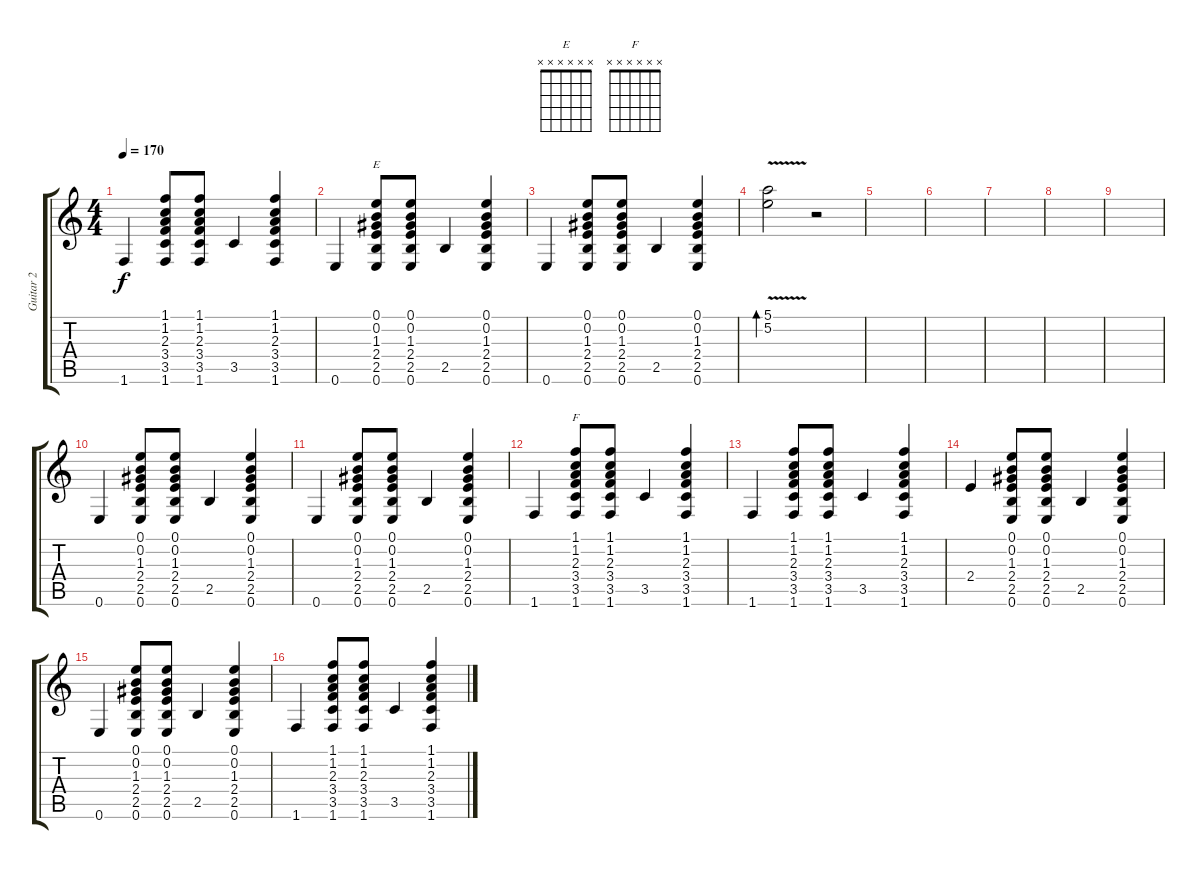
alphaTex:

\track ("Guitar 2" "Guitar 2") {instrument electricguitarclean}
\staff {score tabs}
\tuning (E4 B3 G3 D3 A2 E2) {hide}
\chord ("E" x x x x x x)
\chord ("F" x x x x x x)
\ts (4 4)
\tempo 170
\clef g2
\ks c
1.6.4{dy f} (1.1 1.2 2.3 3.4 3.5 1.6).8 (1.1 1.2 2.3 3.4 3.5 1.6).8 3.5.4 (1.1 1.2 2.3 3.4 3.5 1.6).4 |
0.6.4 (0.1 0.2 1.3 2.4 2.5 0.6).8{ch "E"} (0.1 0.2 1.3 2.4 2.5 0.6).8 2.5.4 (0.1 0.2 1.3 2.4 2.5 0.6).4 |
0.6.4 (0.1 0.2 1.3 2.4 2.5 0.6).8 (0.1 0.2 1.3 2.4 2.5 0.6).8 2.5.4 (0.1 0.2 1.3 2.4 2.5 0.6).4 |
(5.1{v} 5.2{v}).2{bd 120} r.2 |
|
|
|
|
|
0.6.4 (0.1 0.2 1.3 2.4 2.5 0.6).8 (0.1 0.2 1.3 2.4 2.5 0.6).8 2.5.4 (0.1 0.2 1.3 2.4 2.5 0.6).4 |
0.6.4 (0.1 0.2 1.3 2.4 2.5 0.6).8 (0.1 0.2 1.3 2.4 2.5 0.6).8 2.5.4 (0.1 0.2 1.3 2.4 2.5 0.6).4 |
1.6.4 (1.1 1.2 2.3 3.4 3.5 1.6).8{ch "F"} (1.1 1.2 2.3 3.4 3.5 1.6).8 3.5.4 (1.1 1.2 2.3 3.4 3.5 1.6).4 |
1.6.4 (1.1 1.2 2.3 3.4 3.5 1.6).8 (1.1 1.2 2.3 3.4 3.5 1.6).8 3.5.4 (1.1 1.2 2.3 3.4 3.5 1.6).4 |
2.4.4 (0.1 0.2 1.3 2.4 2.5 0.6).8 (0.1 0.2 1.3 2.4 2.5 0.6).8 2.5.4 (0.1 0.2 1.3 2.4 2.5 0.6).4 |
0.6.4 (0.1 0.2 1.3 2.4 2.5 0.6).8 (0.1 0.2 1.3 2.4 2.5 0.6).8 2.5.4 (0.1 0.2 1.3 2.4 2.5 0.6).4 |
1.6.4 (1.1 1.2 2.3 3.4 3.5 1.6).8 (1.1 1.2 2.3 3.4 3.5 1.6).8 3.5.4 (1.1 1.2 2.3 3.4 3.5 1.6).4
